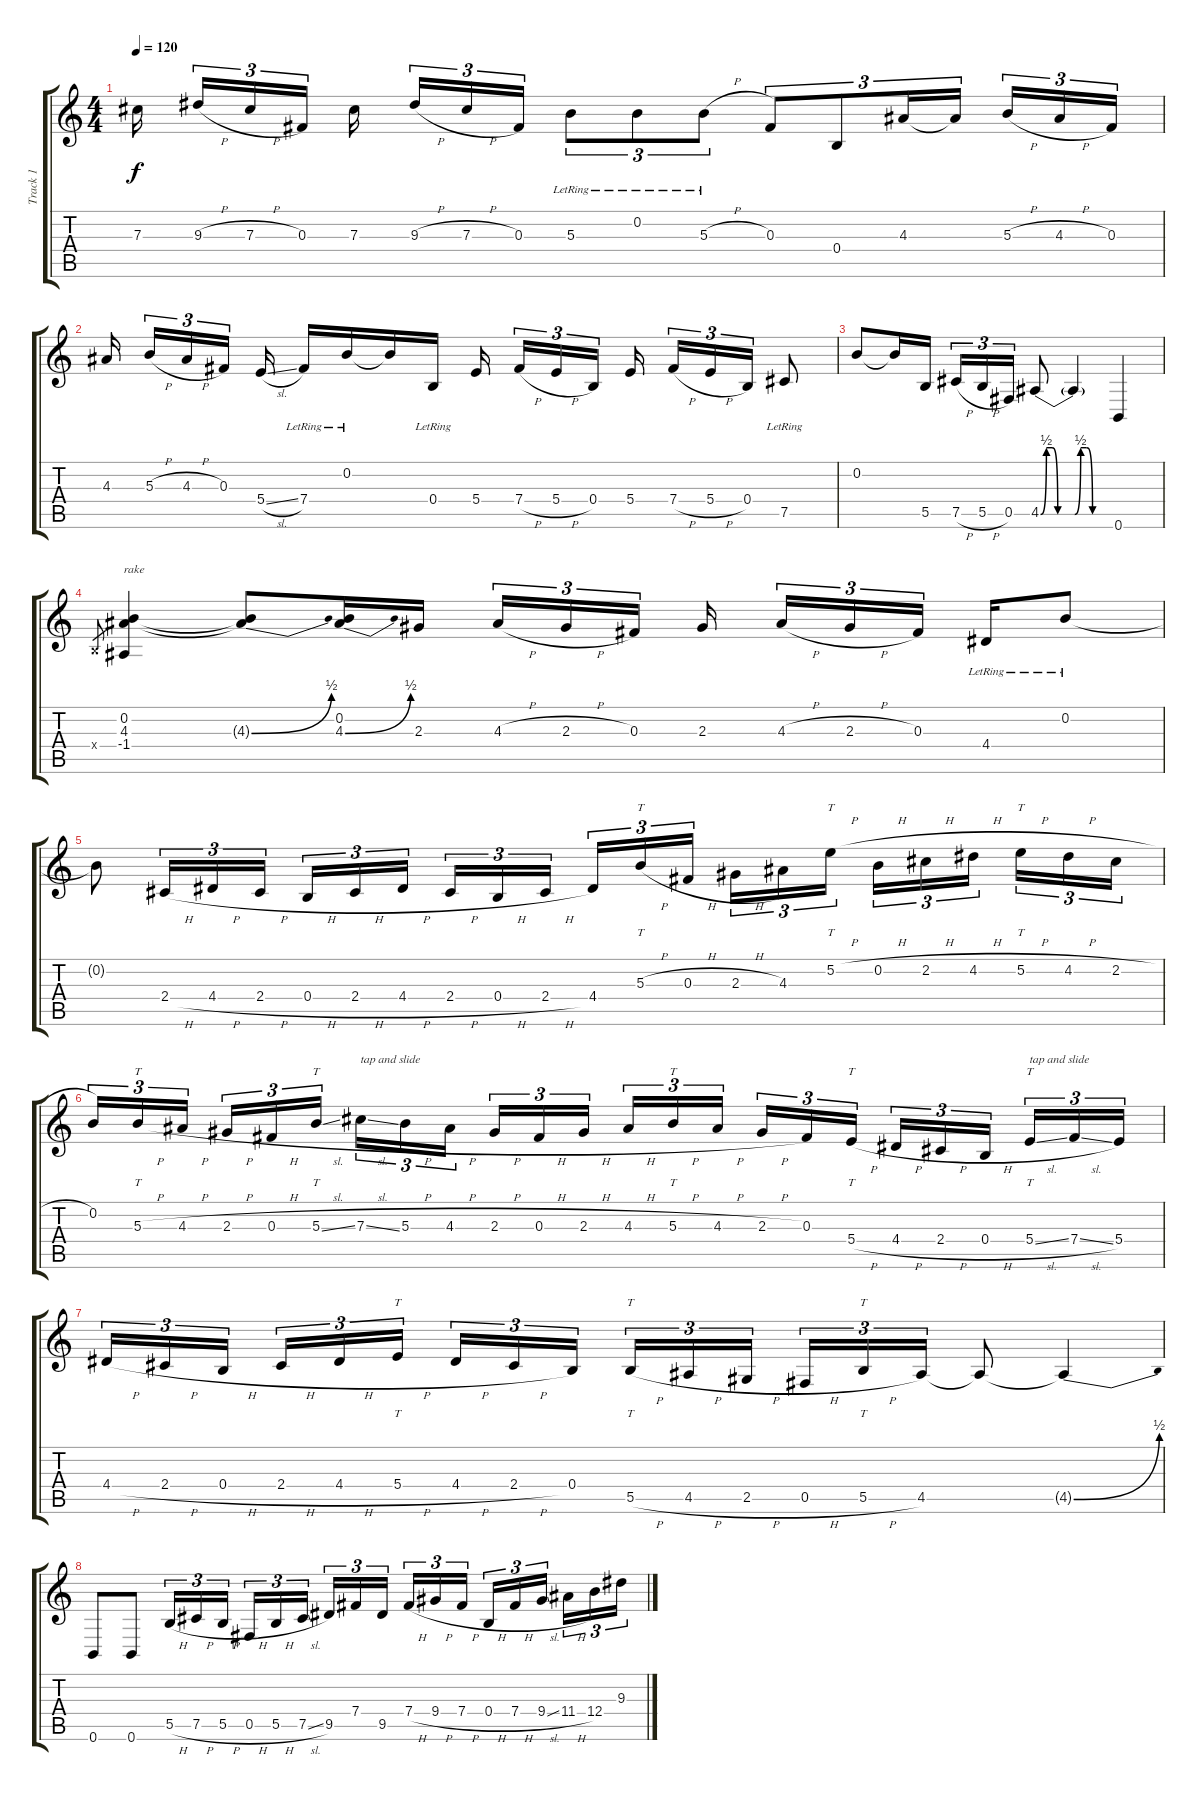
\track ("Track 1" "Track 1") {instrument distortionguitar}
\staff {score tabs}
\tuning (Eb4 B3 Gb3 B2 Gb2 B1) {hide}
\ts (4 4)
\tempo 120
\clef g2
\ks c
7.3.16{dy f beam splitsecondary} 9.3{h}.16{tu (3 2)} 7.3{h}.16{tu (3 2)} 0.3.16{tu (3 2) beam splitsecondary} 7.3.16 9.3{h}.16{tu (3 2)} 7.3{h}.16{tu (3 2)} 0.3.16{tu (3 2)} 5.3{lr}.8{tu (3 2)} 0.2{lr}.8{tu (3 2)} 5.3{h lr}.8{tu (3 2)} 0.3.8{tu (3 2)} 0.4.8{tu (3 2)} 4.3.16{tu (3 2)} 4.3{t}.16{tu (3 2) beam splitsecondary} 5.3{h}.16{tu (3 2)} 4.3{h}.16{tu (3 2)} 0.3.16{tu (3 2)} |
4.3.16{beam splitsecondary} 5.3{h}.16{tu (3 2)} 4.3{h}.16{tu (3 2)} 0.3.16{tu (3 2) beam splitsecondary} 5.4{sl}.16 7.4{lr}.16 0.2{lr}.16 0.2{t}.16 0.4{lr}.16 5.4.16{beam splitsecondary} 7.4{h}.16{tu (3 2)} 5.4{h}.16{tu (3 2)} 0.4.16{tu (3 2) beam splitsecondary} 5.4.16 7.4{h}.16{tu (3 2)} 5.4{h}.16{tu (3 2)} 0.4.16{tu (3 2)} 7.5{lr}.8 |
0.2.8 0.2{t}.16 5.5.16 7.5{h}.16{tu (3 2)} 5.5{h}.16{tu (3 2)} 0.5.16{tu (3 2)} 4.5{be (custom 0 0 10 2 20 2 30 0 60 0)}.8 4.5{be (custom 0 0 10 2 20 2 30 0 60 0) t}.4 0.6.4 |
0.4{x}.8{gr} (0.2 4.3 -1.4).4{txt "rake"} (0.2{t} 4.3{be (bend 0 0 60 2) t}).8 (0.2 4.3{be (bend 0 0 60 2)}).16 2.3.16 4.3{h}.16{tu (3 2)} 2.3{h}.16{tu (3 2)} 0.3.16{tu (3 2) beam splitsecondary} 2.3.16{beam splitsecondary} 4.3{h}.16{tu (3 2)} 2.3{h}.16{tu (3 2)} 0.3.16{tu (3 2) beam splitsecondary} 4.4{lr}.16 0.2{lr}.8 |
0.2{t}.8 2.4{h}.16{tu (3 2)} 4.4{h}.16{tu (3 2)} 2.4{h}.16{tu (3 2)} 0.4{h}.16{tu (3 2)} 2.4{h}.16{tu (3 2)} 4.4{h}.16{tu (3 2) beam splitsecondary} 2.4{h}.16{tu (3 2)} 0.4{h}.16{tu (3 2)} 2.4{h}.16{tu (3 2)} 4.4.16{tu (3 2)} 5.3{h}.16{tt tu (3 2)} 0.3{h}.16{tu (3 2) beam splitsecondary} 2.3{h}.16{tu (3 2)} 4.3.16{tu (3 2)} 5.2{h}.16{tt tu (3 2)} 0.2{h}.16{tu (3 2)} 2.2{h}.16{tu (3 2)} 4.2{h}.16{tu (3 2) beam splitsecondary} 5.2{h}.16{tt tu (3 2)} 4.2{h}.16{tu (3 2)} 2.2{h}.16{tu (3 2)} |
0.2.16{tu (3 2)} 5.3{h}.16{tt tu (3 2)} 4.3{h}.16{tu (3 2) beam splitsecondary} 2.3{h}.16{tu (3 2)} 0.3{h}.16{tu (3 2)} 5.3{sl}.16{tt tu (3 2)} 7.3{sl}.16{tu (3 2) txt "tap and slide"} 5.3{h}.16{tu (3 2)} 4.3{h}.16{tu (3 2) beam splitsecondary} 2.3{h}.16{tu (3 2)} 0.3{h}.16{tu (3 2)} 2.3{h}.16{tu (3 2)} 4.3{h}.16{tu (3 2)} 5.3{h}.16{tt tu (3 2)} 4.3{h}.16{tu (3 2) beam splitsecondary} 2.3{h}.16{tu (3 2)} 0.3.16{tu (3 2)} 5.4{h}.16{tt tu (3 2)} 4.4{h}.16{tu (3 2)} 2.4{h}.16{tu (3 2)} 0.4{h}.16{tu (3 2) beam splitsecondary} 5.4{sl}.16{tt tu (3 2) txt "tap and slide"} 7.4{sl}.16{tu (3 2)} 5.4.16{tu (3 2)} |
4.4{h}.16{tu (3 2)} 2.4{h}.16{tu (3 2)} 0.4{h}.16{tu (3 2) beam splitsecondary} 2.4{h}.16{tu (3 2)} 4.4{h}.16{tu (3 2)} 5.4{h}.16{tt tu (3 2)} 4.4{h}.16{tu (3 2)} 2.4{h}.16{tu (3 2)} 0.4.16{tu (3 2) beam splitsecondary} 5.5{h}.16{tt tu (3 2)} 4.5{h}.16{tu (3 2)} 2.5{h}.16{tu (3 2)} 0.5{h}.16{tu (3 2)} 5.5{h}.16{tt tu (3 2)} 4.5.16{tu (3 2)} 4.5{t}.8 4.5{be (bend 0 0 60 2) t}.4 |
0.6.8 0.6.8 5.5{h}.16{tu (3 2)} 7.5{h}.16{tu (3 2)} 5.5{h}.16{tu (3 2) beam splitsecondary} 0.5{h}.16{tu (3 2)} 5.5{h}.16{tu (3 2)} 7.5{sl}.16{tu (3 2)} 9.5.16{tu (3 2)} 7.4.16{tu (3 2)} 9.5.16{tu (3 2) beam splitsecondary} 7.4{h}.16{tu (3 2)} 9.4{h}.16{tu (3 2)} 7.4{h}.16{tu (3 2)} 0.4{h}.16{tu (3 2)} 7.4{h}.16{tu (3 2)} 9.4{sl}.16{tu (3 2) beam splitsecondary} 11.4{h}.16{tu (3 2)} 12.4.16{tu (3 2)} 9.3.16{tu (3 2)}
